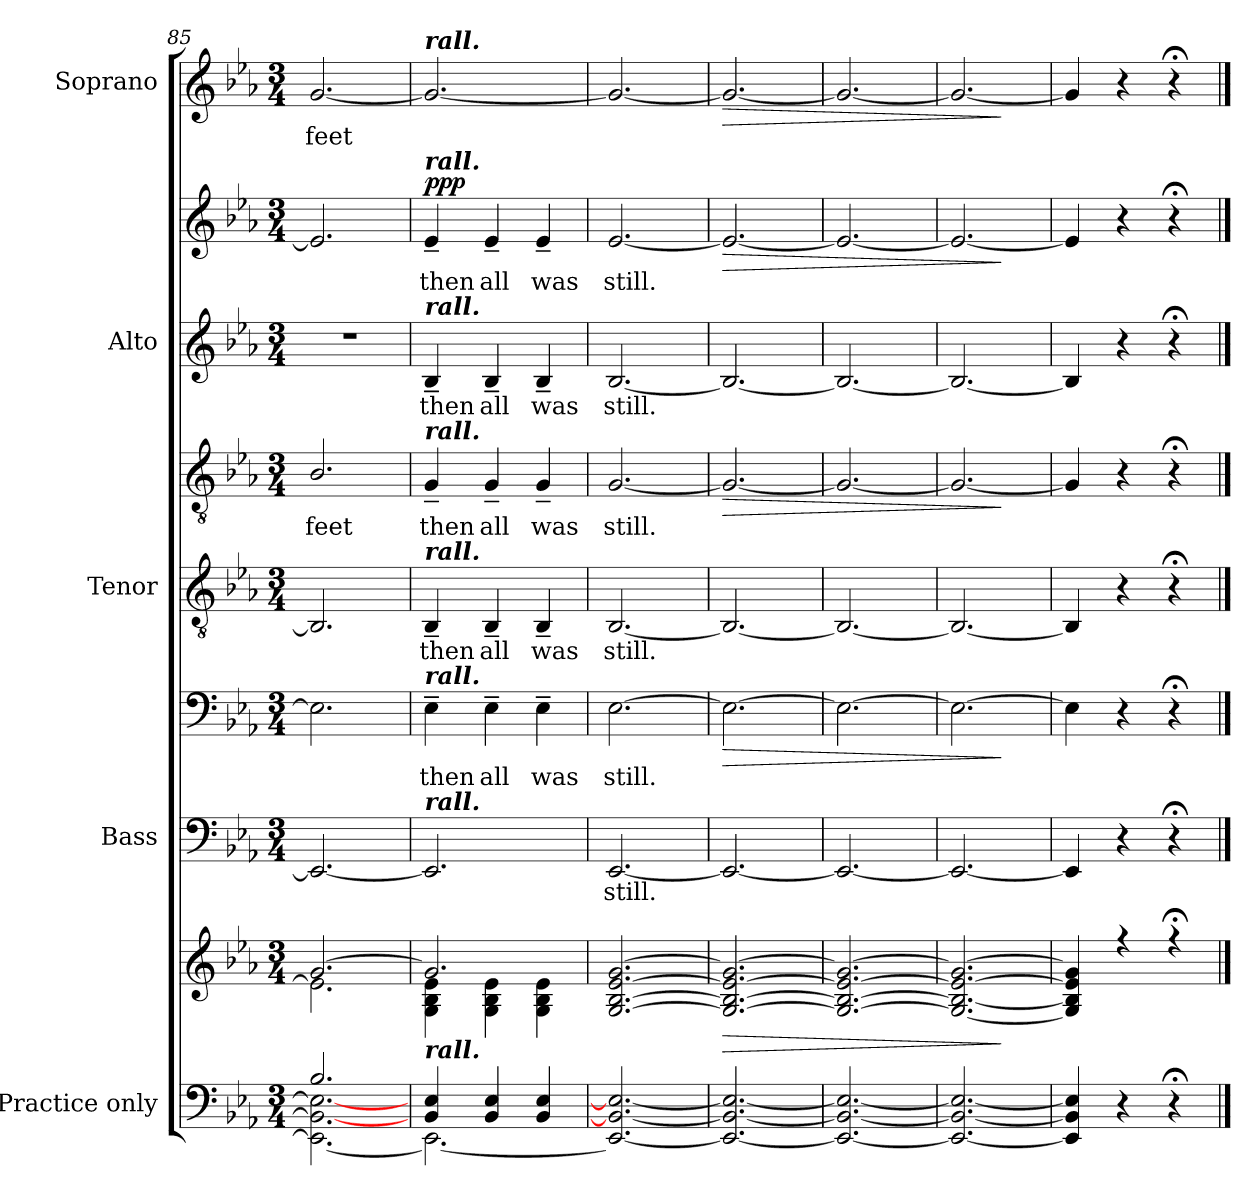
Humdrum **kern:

**kern	**kern	**dynam	**kern	**text	**kern	**text	**dynam	**kern	**text	**kern	**text	**dynam	**kern	**text	**kern	**text	**dynam	**kern	**text	**dynam
*part5	*part5	*part5	*part4	*part4	*part4	*part4	*part4	*part3	*part3	*part3	*part3	*part3	*part2	*part2	*part2	*part2	*part2	*part1	*part1	*part1
*staff9	*staff8	*staff8/9	*staff7	*staff7	*staff6	*staff6	*staff6/7	*staff5	*staff5	*staff4	*staff4	*staff4/5	*staff3	*staff3	*staff2	*staff2	*staff2/3	*staff1	*staff1	*staff1
*I"Practice only	*	*	*I"Bass	*	*	*	*	*I"Tenor	*	*	*	*	*I"Alto	*	*	*	*	*I"Soprano	*	*
*	*	*	*I'B	*	*	*	*	*I'T	*	*	*	*	*I'A	*	*	*	*	*I'S	*	*
*clefF4	*clefG2	*	*clefF4	*	*clefF4	*	*	*clefGv2	*	*clefGv2	*	*	*clefG2	*	*clefG2	*	*	*clefG2	*	*
*k[b-e-a-]	*k[b-e-a-]	*	*k[b-e-a-]	*	*k[b-e-a-]	*	*	*k[b-e-a-]	*	*k[b-e-a-]	*	*	*k[b-e-a-]	*	*k[b-e-a-]	*	*	*k[b-e-a-]	*	*
*E-:	*E-:	*	*E-:	*	*E-:	*	*	*E-:	*	*E-:	*	*	*E-:	*	*E-:	*	*	*E-:	*	*
*M3/4	*M3/4	*	*M3/4	*	*M3/4	*	*	*M3/4	*	*M3/4	*	*	*M3/4	*	*M3/4	*	*	*M3/4	*	*
=85	=85	=85	=85	=85	=85	=85	=85	=85	=85	=85	=85	=85	=85	=85	=85	=85	=85	=85	=85	=85
*^	*^	*	*	*	*	*	*	*	*	*	*	*	*	*	*	*	*	*	*	*
!	!	!	!	!	!	!	!	!	!	!	!	!	!LO:LY:b	!	!LO:N:vis=1	!	!	!	!	!	!LO:LY:b	!
2.B-/	2.EE-\_ 2.BB-\_ 2.E-\_	[2.g/	2.e-\]	.	2.EE-_	.	2.E-]	.	.	2.BB-]	.	2.B-/	feet	.	2.r	.	2.e-]	.	.	[2.g	feet	.
=86	=86	=86	=86	=86	=86	=86	=86	=86	=86	=86	=86	=86	=86	=86	=86	=86	=86	=86	=86	=86	=86	=86
!	!	!	!	!	!	!	!	!	!	!	!	!	!	!	!	!	!	!	!	!LO:TX:a:Bi:t=rall.	!	!
!	!	!	!	!	!	!	!	!	!	!	!	!	!	!	!	!	!LO:TX:a:Bi:t=rall.	!	!	!	!	!
!	!	!	!	!	!	!	!	!	!	!	!	!	!	!	!LO:TX:a:Bi:t=rall.	!	!	!	!	!	!	!
!	!	!	!	!	!	!	!	!	!	!	!	!LO:TX:a:Bi:t=rall.	!	!	!	!	!	!	!	!	!	!
!	!	!	!	!	!	!	!	!	!	!LO:TX:a:Bi:t=rall.	!	!	!	!	!	!	!	!	!	!	!	!
!	!	!	!	!	!	!	!LO:TX:a:Bi:t=rall.	!	!	!	!	!	!	!	!	!	!	!	!	!	!	!
!	!	!	!	!	!LO:TX:a:Bi:t=rall.	!	!	!	!	!	!	!	!	!	!	!	!	!	!	!	!	!
!	!	!LO:TX:b:Bi:t=rall.	!	!	!	!	!	!	!	!	!	!	!	!	!	!	!	!	!	!	!	!
!	!	!	!	!	!	!	!	!LO:LY:b	!	!	!LO:LY:b	!	!LO:LY:b	!	!	!LO:LY:b	!	!LO:LY:b	!LO:DY:b=2	!	!	!
4BB-/ 4E-/	2.EE-\_	2.g/]	4G\ 4B-\ 4e-\	.	2.EE-]	.	4E-~	then	.	4BB-~	then	4G~	then	.	4B-~	then	4e-~	then	ppp	2.g_	.	.
!	!	!	!	!	!	!	!	!LO:LY:b	!	!	!LO:LY:b	!	!LO:LY:b	!	!	!LO:LY:b	!	!LO:LY:b	!	!	!	!
4BB-/ 4E-/	.	.	4G\ 4B-\ 4e-\	.	.	.	4E-~	all	.	4BB-~	all	4G~	all	.	4B-~	all	4e-~	all	.	.	.	.
!	!	!	!	!	!	!	!	!LO:LY:b	!	!	!LO:LY:b	!	!LO:LY:b	!	!	!LO:LY:b	!	!LO:LY:b	!	!	!	!
4BB-/ 4E-/	.	.	4G\ 4B-\ 4e-\	.	.	.	4E-~	was	.	4BB-~	was	4G~	was	.	4B-~	was	4e-~	was	.	.	.	.
=87	=87	=87	=87	=87	=87	=87	=87	=87	=87	=87	=87	=87	=87	=87	=87	=87	=87	=87	=87	=87	=87	=87
!	!	!	!LO:N:vis=1	!	!	!LO:LY:b	!	!LO:LY:b	!	!	!LO:LY:b	!	!LO:LY:b	!	!	!LO:LY:b	!	!LO:LY:b	!	!	!	!
2.ryy	2.EE-/_ 2.BB-/_ 2.E-/_	[2.G/ [2.B-/ [2.e-/ [2.g/	2.ryy	.	[2.EE-	still.	[2.E-	still.	.	[2.BB-	still.	[2.G	still.	.	[2.B-	still.	[2.e-	still.	.	2.g_	.	.
=88	=88	=88	=88	=88	=88	=88	=88	=88	=88	=88	=88	=88	=88	=88	=88	=88	=88	=88	=88	=88	=88	=88
!	!	!	!LO:N:vis=1	!LO:HP:b	!	!	!	!	!LO:HP:b	!	!	!	!	!LO:HP:b	!	!	!	!	!LO:HP:b	!	!	!LO:HP:b
2.ryy	2.EE-/_ 2.BB-/_ 2.E-/_	2.G/_ 2.B-/_ 2.e-/_ 2.g/_	2.ryy	>	2.EE-_	.	2.E-_	.	>	2.BB-_	.	2.G_	.	>	2.B-_	.	2.e-_	.	>	2.g_	.	>
=89	=89	=89	=89	=89	=89	=89	=89	=89	=89	=89	=89	=89	=89	=89	=89	=89	=89	=89	=89	=89	=89	=89
!	!	!	!LO:N:vis=1	!	!	!	!	!	!	!	!	!	!	!	!	!	!	!	!	!	!	!
2.ryy	2.EE-/_ 2.BB-/_ 2.E-/_	2.G/_ 2.B-/_ 2.e-/_ 2.g/_	2.ryy	.	2.EE-_	.	2.E-_	.	.	2.BB-_	.	2.G_	.	.	2.B-_	.	2.e-_	.	.	2.g_	.	.
=90	=90	=90	=90	=90	=90	=90	=90	=90	=90	=90	=90	=90	=90	=90	=90	=90	=90	=90	=90	=90	=90	=90
!	!	!	!LO:N:vis=1	!	!	!	!	!	!	!	!	!	!	!	!	!	!	!	!	!	!	!
2.ryy	2.EE-/_ 2.BB-/_ 2.E-/_	2.G/_ 2.B-/_ 2.e-/_ 2.g/_	2.ryy	.	2.EE-_	.	2.E-_	.	.	2.BB-_	.	2.G_	.	.	2.B-_	.	2.e-_	.	.	2.g_	.	.
*v	*v	*	*	*	*	*	*	*	*	*	*	*	*	*	*	*	*	*	*	*	*	*
*	*v	*v	*	*	*	*	*	*	*	*	*	*	*	*	*	*	*	*	*	*	*
.	.	]	.	.	.	.	]	.	.	.	.	]	.	.	.	.	]	.	.	]
=91	=91	=91	=91	=91	=91	=91	=91	=91	=91	=91	=91	=91	=91	=91	=91	=91	=91	=91	=91	=91
*^	*^	*	*	*	*	*	*	*	*	*	*	*	*	*	*	*	*	*	*	*
!	!	!	!LO:N:vis=1	!	!	!	!	!	!	!	!	!	!	!	!	!	!	!	!	!	!	!
4ryy	4EE-/] 4BB-/] 4E-/]	4G/] 4B-/] 4e-/] 4g/]	2.ryy	.	4EE-]	.	4E-]	.	.	4BB-]	.	4G]	.	.	4B-]	.	4e-]	.	.	4g]	.	.
4r	2ryy	4r	.	.	4r	.	4r	.	.	4r	.	4r	.	.	4r	.	4r	.	.	4r	.	.
4r;<	.	4r;<	.	.	4r;<	.	4r;<	.	.	4r;<	.	4r;<	.	.	4r;<	.	4r;<	.	.	4r;<	.	.
*v	*v	*	*	*	*	*	*	*	*	*	*	*	*	*	*	*	*	*	*	*	*	*
*	*v	*v	*	*	*	*	*	*	*	*	*	*	*	*	*	*	*	*	*	*	*
==	==	==	==	==	==	==	==	==	==	==	==	==	==	==	==	==	==	==	==	==
*-	*-	*-	*-	*-	*-	*-	*-	*-	*-	*-	*-	*-	*-	*-	*-	*-	*-	*-	*-	*-
